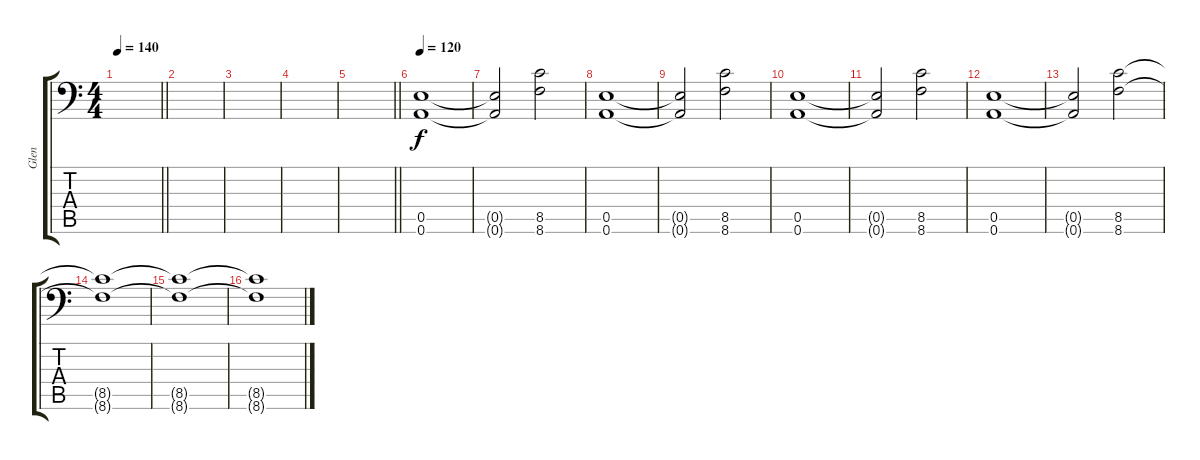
\track ("Glen" "Glen") {instrument distortionguitar}
\staff {score tabs}
\tuning (B3 Gb3 D3 A2 E2 A1) {hide}
\ts (4 4)
\tempo 140
\clef f4
\barLineRight lightlight
\ks c
|
|
|
|
\barLineRight lightlight
|
\tempo 120
(0.5 0.6).1 |
(0.5{t} 0.6{t}).2 (8.5 8.6).2 |
(0.5 0.6).1 |
(0.5{t} 0.6{t}).2 (8.5 8.6).2 |
(0.5 0.6).1 |
(0.5{t} 0.6{t}).2 (8.5 8.6).2 |
(0.5 0.6).1 |
(0.5{t} 0.6{t}).2 (8.5 8.6).2 |
(8.5{t} 8.6{t}).1 |
(8.5{t} 8.6{t}).1 |
(8.5{t} 8.6{t}).1
